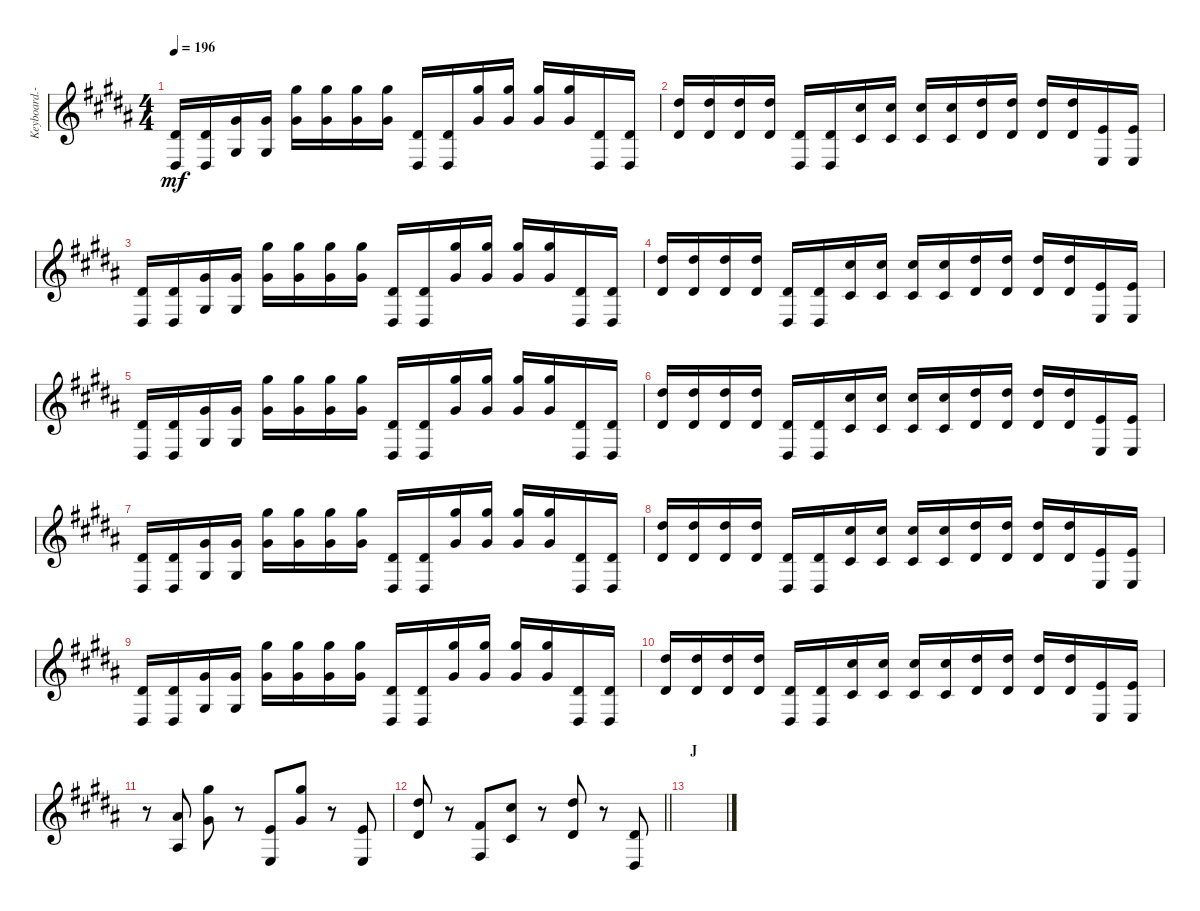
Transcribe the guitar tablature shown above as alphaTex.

\track ("Keyboard.-II" "Keyboard.-") {instrument glockenspiel}
\staff {score}
\tuning (E4 B3 G3 D3 A2 E2 B1) {hide}
\ts (4 4)
\tempo 196
\clef g2
\ks b
(4.2 1.4).16{dy mf} (4.2 1.4).16 (4.1 1.3).16 (4.1 1.3).16 (16.1 13.3).16 (16.1 13.3).16 (16.1 13.3).16 (16.1 13.3).16 (4.2 1.4).16 (4.2 1.4).16 (16.1 13.3).16 (16.1 13.3).16 (16.1 13.3).16 (16.1 13.3).16 (4.2 1.4).16 (4.2 1.4).16 |
(11.1 8.3).16 (11.1 8.3).16 (11.1 8.3).16 (11.1 8.3).16 (4.2 1.4).16 (4.2 1.4).16 (9.1 6.3).16 (9.1 6.3).16 (9.1 6.3).16 (9.1 6.3).16 (11.1 8.3).16 (11.1 8.3).16 (11.1 8.3).16 (11.1 8.3).16 (0.1 2.4).16 (0.1 2.4).16 |
(4.2 1.4).16 (4.2 1.4).16 (4.1 1.3).16 (4.1 1.3).16 (16.1 13.3).16 (16.1 13.3).16 (16.1 13.3).16 (16.1 13.3).16 (4.2 1.4).16 (4.2 1.4).16 (16.1 13.3).16 (16.1 13.3).16 (16.1 13.3).16 (16.1 13.3).16 (4.2 1.4).16 (4.2 1.4).16 |
(11.1 8.3).16 (11.1 8.3).16 (11.1 8.3).16 (11.1 8.3).16 (4.2 1.4).16 (4.2 1.4).16 (9.1 6.3).16 (9.1 6.3).16 (9.1 6.3).16 (9.1 6.3).16 (11.1 8.3).16 (11.1 8.3).16 (11.1 8.3).16 (11.1 8.3).16 (0.1 2.4).16 (0.1 2.4).16 |
(4.2 1.4).16 (4.2 1.4).16 (4.1 1.3).16 (4.1 1.3).16 (16.1 13.3).16 (16.1 13.3).16 (16.1 13.3).16 (16.1 13.3).16 (4.2 1.4).16 (4.2 1.4).16 (16.1 13.3).16 (16.1 13.3).16 (16.1 13.3).16 (16.1 13.3).16 (4.2 1.4).16 (4.2 1.4).16 |
(11.1 8.3).16 (11.1 8.3).16 (11.1 8.3).16 (11.1 8.3).16 (4.2 1.4).16 (4.2 1.4).16 (9.1 6.3).16 (9.1 6.3).16 (9.1 6.3).16 (9.1 6.3).16 (11.1 8.3).16 (11.1 8.3).16 (11.1 8.3).16 (11.1 8.3).16 (0.1 2.4).16 (0.1 2.4).16 |
(4.2 1.4).16 (4.2 1.4).16 (4.1 1.3).16 (4.1 1.3).16 (16.1 13.3).16 (16.1 13.3).16 (16.1 13.3).16 (16.1 13.3).16 (4.2 1.4).16 (4.2 1.4).16 (16.1 13.3).16 (16.1 13.3).16 (16.1 13.3).16 (16.1 13.3).16 (4.2 1.4).16 (4.2 1.4).16 |
(11.1 8.3).16 (11.1 8.3).16 (11.1 8.3).16 (11.1 8.3).16 (4.2 1.4).16 (4.2 1.4).16 (9.1 6.3).16 (9.1 6.3).16 (9.1 6.3).16 (9.1 6.3).16 (11.1 8.3).16 (11.1 8.3).16 (11.1 8.3).16 (11.1 8.3).16 (0.1 2.4).16 (0.1 2.4).16 |
(4.2 1.4).16 (4.2 1.4).16 (4.1 1.3).16 (4.1 1.3).16 (16.1 13.3).16 (16.1 13.3).16 (16.1 13.3).16 (16.1 13.3).16 (4.2 1.4).16 (4.2 1.4).16 (16.1 13.3).16 (16.1 13.3).16 (16.1 13.3).16 (16.1 13.3).16 (4.2 1.4).16 (4.2 1.4).16 |
(11.1 8.3).16 (11.1 8.3).16 (11.1 8.3).16 (11.1 8.3).16 (4.2 1.4).16 (4.2 1.4).16 (9.1 6.3).16 (9.1 6.3).16 (9.1 6.3).16 (9.1 6.3).16 (11.1 8.3).16 (11.1 8.3).16 (11.1 8.3).16 (11.1 8.3).16 (0.1 2.4).16 (0.1 2.4).16 |
r.8 (6.1 3.3).8 (16.1 13.3).8 r.8 (0.1 2.4).8 (16.1 13.3).8 r.8 (0.1 2.4).8 |
\barLineRight lightlight
(11.1 8.3).8 r.8 (2.1 4.4).8 (9.1 6.3).8 r.8 (11.1 8.3).8 r.8 (4.2 1.4).8 |
\section ("" "J")
